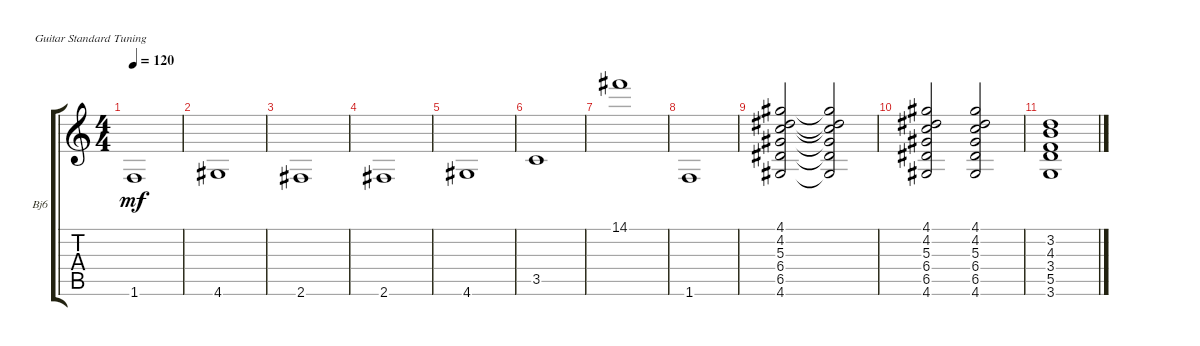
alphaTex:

\defaultSystemsLayout 4
\bracketExtendMode groupsimilarinstruments
\firstSystemTrackNameOrientation horizontal
\otherSystemsTrackNameOrientation horizontal
\track ("Banjo" "Bj6") {instrument banjo}
\staff {score tabs}
\tuning (E4 B3 G3 D3 A2 E2)
\displaytranspose 12
\ts (4 4)
\tempo 120
\clef g2
\scale
0.333333
\ks c
1.6.1{dy mf} |
\scale
0.333333 4.6.1 |
\scale
0.333333 2.6.1 |
\scale
0.333333 2.6.1 |
\scale
0.333333 4.6.1 |
\scale
0.333333 3.5.1 |
\scale
0.333333 14.1.1 |
\scale
0.333333 1.6.1 |
\scale
0.333333 (4.6 6.5 6.4 5.3 4.2 4.1).2 (4.6{t} 6.5{t} 6.4{t} 5.3{t} 4.2{t} 4.1{t}).2 |
(4.6 6.5 6.4 5.3 4.2 4.1).2 (4.6 6.5 6.4 5.3 4.2 4.1).2 |
(3.6 5.5 3.4 4.3 3.2).1
